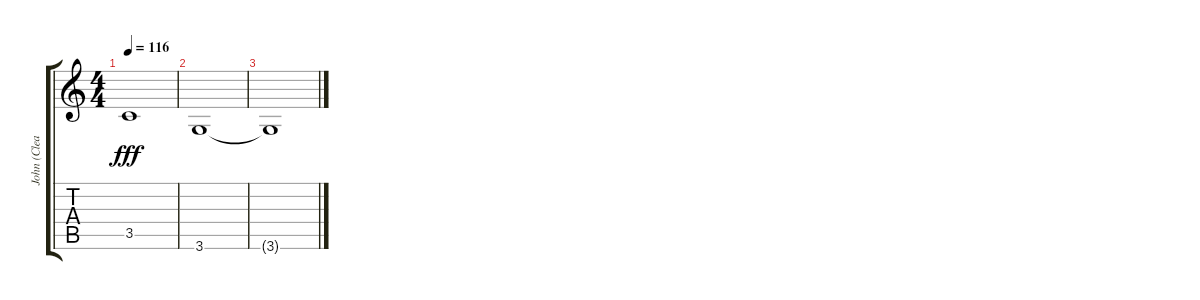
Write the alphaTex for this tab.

\track ("John (Clean)" "John (Clea") {instrument electricguitarclean}
\staff {score tabs}
\tuning (E4 B3 G3 D3 A2 E2) {hide}
\ts (4 4)
\tempo 116
\clef g2
\ks c
3.5.1{dy fff} |
3.6.1 |
3.6{t}.1
